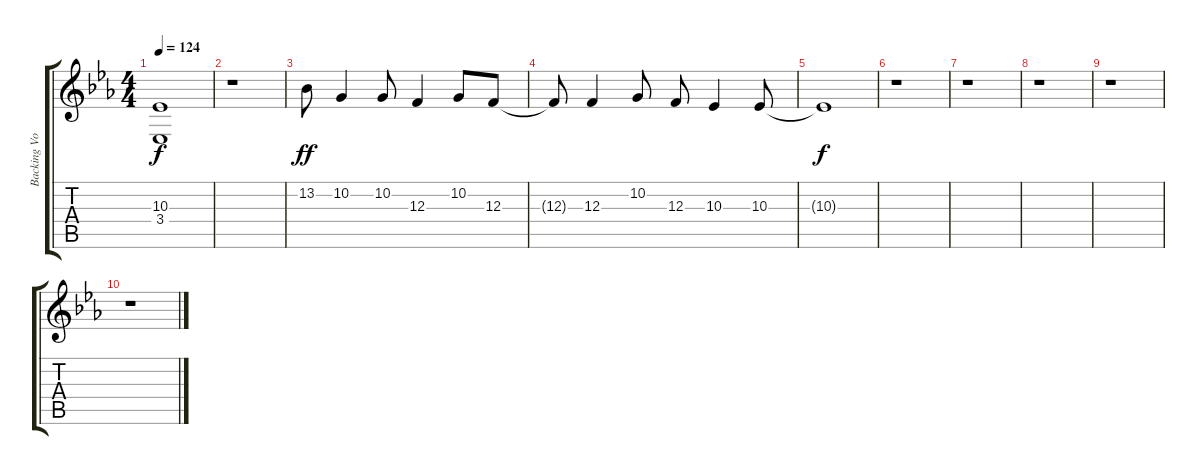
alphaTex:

\track ("Backing Vox" "Backing Vo") {instrument sopranosax}
\staff {score tabs}
\tuning (D4 A3 F3 C3 G2 C2) {hide}
\ts (4 4)
\tempo 124
\clef g2
\ks cminor
(10.3{t} 3.4).1{dy f volume 7} |
r.1 |
13.2.8{dy ff volume 15} 10.2.4 10.2.8 12.3.4 10.2.8 12.3.8 |
12.3{t}.8 12.3.4 10.2.8 12.3.8 10.3.4 10.3.8 |
10.3{t}.1{dy f} |
r.1 |
r.1 |
r.1 |
r.1 |
r.1
